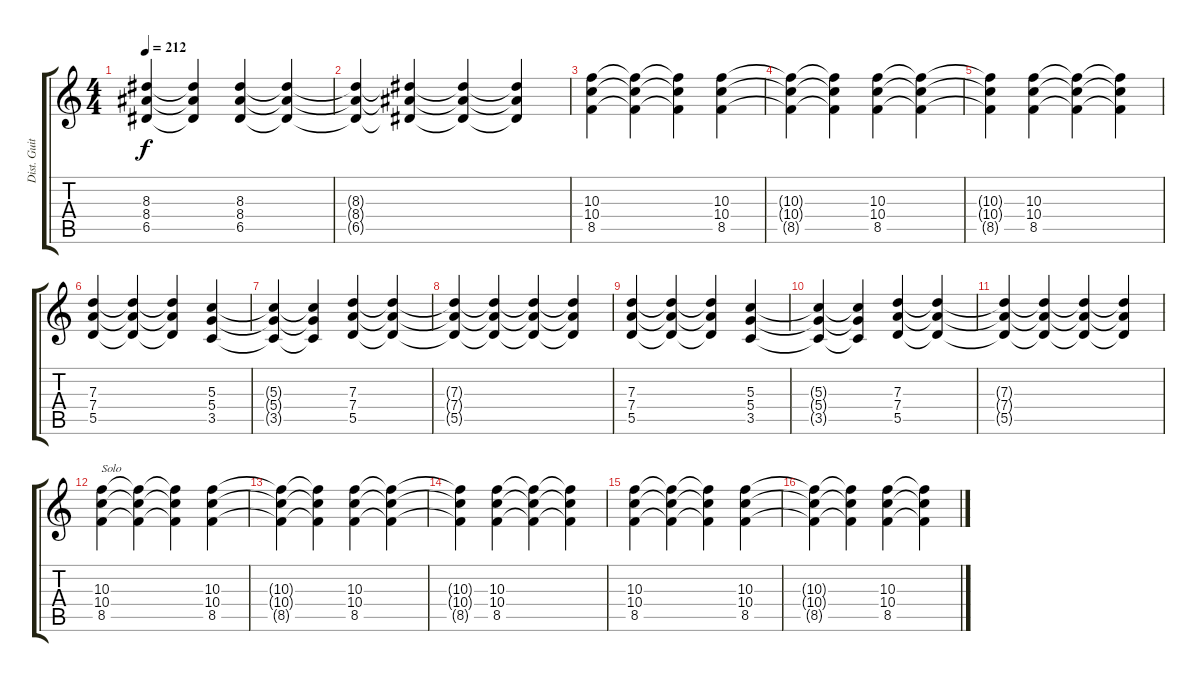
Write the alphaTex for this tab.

\track ("Dist. Guitar" "Dist. Guit") {instrument distortionguitar}
\staff {score tabs}
\tuning (E4 B3 G3 D3 A2 E2) {hide}
\ts (4 4)
\tempo 212
\clef g2
\ks c
(8.3{t} 8.4{t} 6.5{t}).4{dy f} (8.3{t} 8.4{t} 6.5{t}).4 (8.3 8.4 6.5).4 (8.3{t} 8.4{t} 6.5{t}).4 |
(8.3{t} 8.4{t} 6.5{t}).4 (8.3{t} 8.4{t} 6.5{t}).4 (8.3{t} 8.4{t} 6.5{t}).4 (8.3{t} 8.4{t} 6.5{t}).4 |
(10.3 10.4 8.5).4 (10.3{t} 10.4{t} 8.5{t}).4 (10.3{t} 10.4{t} 8.5{t}).4 (10.3 10.4 8.5).4 |
(10.3{t} 10.4{t} 8.5{t}).4 (10.3{t} 10.4{t} 8.5{t}).4 (10.3 10.4 8.5).4 (10.3{t} 10.4{t} 8.5{t}).4 |
(10.3{t} 10.4{t} 8.5{t}).4 (10.3 10.4 8.5).4 (10.3{t} 10.4{t} 8.5{t}).4 (10.3{t} 10.4{t} 8.5{t}).4 |
(7.3 7.4 5.5).4 (7.3{t} 7.4{t} 5.5{t}).4 (7.3{t} 7.4{t} 5.5{t}).4 (5.3 5.4 3.5).4 |
(5.3{t} 5.4{t} 3.5{t}).4 (5.3{t} 5.4{t} 3.5{t}).4 (7.3 7.4 5.5).4 (7.3{t} 7.4{t} 5.5{t}).4 |
(7.3{t} 7.4{t} 5.5{t}).4 (7.3{t} 7.4{t} 5.5{t}).4 (7.3{t} 7.4{t} 5.5{t}).4 (7.3{t} 7.4{t} 5.5{t}).4 |
(7.3 7.4 5.5).4 (7.3{t} 7.4{t} 5.5{t}).4 (7.3{t} 7.4{t} 5.5{t}).4 (5.3 5.4 3.5).4 |
(5.3{t} 5.4{t} 3.5{t}).4 (5.3{t} 5.4{t} 3.5{t}).4 (7.3 7.4 5.5).4 (7.3{t} 7.4{t} 5.5{t}).4 |
(7.3{t} 7.4{t} 5.5{t}).4 (7.3{t} 7.4{t} 5.5{t}).4 (7.3{t} 7.4{t} 5.5{t}).4 (7.3{t} 7.4{t} 5.5{t}).4 |
(10.3 10.4 8.5).4{txt "Solo"} (10.3{t} 10.4{t} 8.5{t}).4 (10.3{t} 10.4{t} 8.5{t}).4 (10.3 10.4 8.5).4 |
(10.3{t} 10.4{t} 8.5{t}).4 (10.3{t} 10.4{t} 8.5{t}).4 (10.3 10.4 8.5).4 (10.3{t} 10.4{t} 8.5{t}).4 |
(10.3{t} 10.4{t} 8.5{t}).4 (10.3 10.4 8.5).4 (10.3{t} 10.4{t} 8.5{t}).4 (10.3{t} 10.4{t} 8.5{t}).4 |
(10.3 10.4 8.5).4 (10.3{t} 10.4{t} 8.5{t}).4 (10.3{t} 10.4{t} 8.5{t}).4 (10.3 10.4 8.5).4 |
(10.3{t} 10.4{t} 8.5{t}).4 (10.3{t} 10.4{t} 8.5{t}).4 (10.3 10.4 8.5).4 (10.3{t} 10.4{t} 8.5{t}).4
